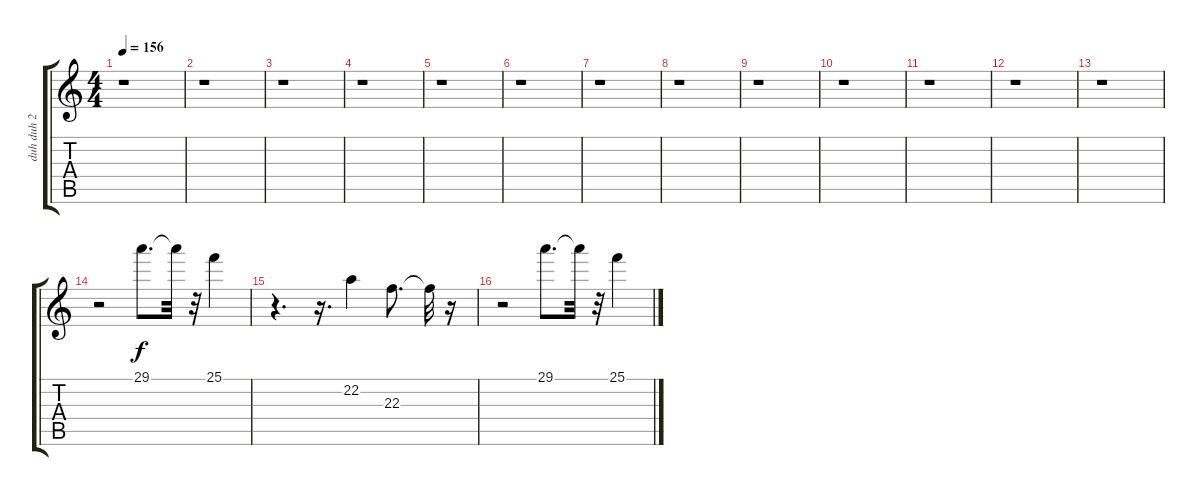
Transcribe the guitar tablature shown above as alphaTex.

\track ("duh duh 2" "duh duh 2") {instrument shakuhachi}
\staff {score tabs}
\tuning (E4 B3 G3 D3 A2 E2) {hide}
\ts (4 4)
\tempo 156
\clef g2
\ks c
r.1{dy f} |
r.1 |
r.1 |
r.1 |
r.1 |
r.1 |
r.1 |
r.1 |
r.1 |
r.1 |
r.1 |
r.1 |
r.1 |
r.2 29.1.8{d} 29.1{t}.32 r.32 25.1.4 |
r.4{d} r.16{d} 22.2.4 22.3.8{d} 22.3{t}.32 r.16 |
r.2 29.1.8{d} 29.1{t}.32 r.32 25.1.4
